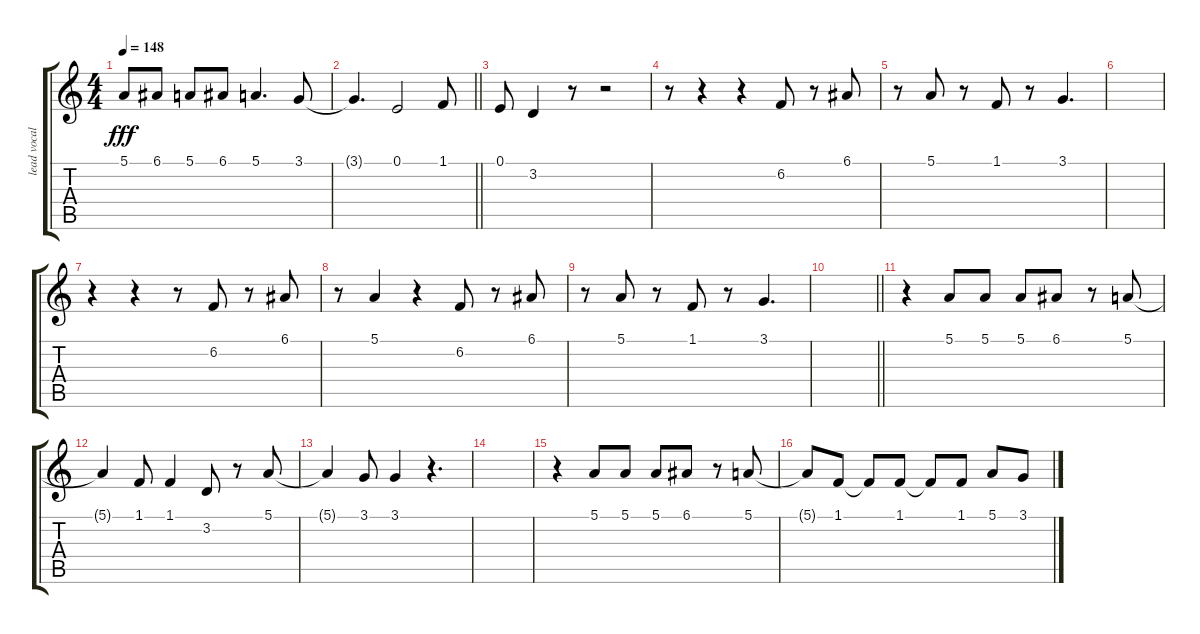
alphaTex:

\track ("lead vocal" "lead vocal") {instrument altosax}
\staff {score tabs}
\tuning (E4 B3 G3 D3 A2 E2) {hide}
\ts (4 4)
\tempo 148
\clef g2
\ks c
5.1.8{dy fff} 6.1.8 5.1.8 6.1.8 5.1.4{d} 3.1.8 |
\barLineRight lightlight
3.1{t}.4{d} 0.1.2 1.1.8 |
\section ("" "")
0.1.8 3.2.4 r.8 r.2 |
r.8 r.4 r.4 6.2.8 r.8 6.1.8 |
r.8 5.1.8 r.8 1.1.8 r.8 3.1.4{d} |
|
r.4 r.4 r.8 6.2.8 r.8 6.1.8 |
r.8 5.1.4 r.4 6.2.8 r.8 6.1.8 |
r.8 5.1.8 r.8 1.1.8 r.8 3.1.4{d} |
\barLineRight lightlight
|
\section ("" "")
r.4 5.1.8 5.1.8 5.1.8 6.1.8 r.8 5.1.8 |
5.1{t}.4 1.1.8 1.1.4 3.2.8 r.8 5.1.8 |
5.1{t}.4 3.1.8 3.1.4 r.4{d} |
|
r.4 5.1.8 5.1.8 5.1.8 6.1.8 r.8 5.1.8 |
5.1{t}.8 1.1.8 1.1{t}.8 1.1.8 1.1{t}.8 1.1.8 5.1.8 3.1.8
